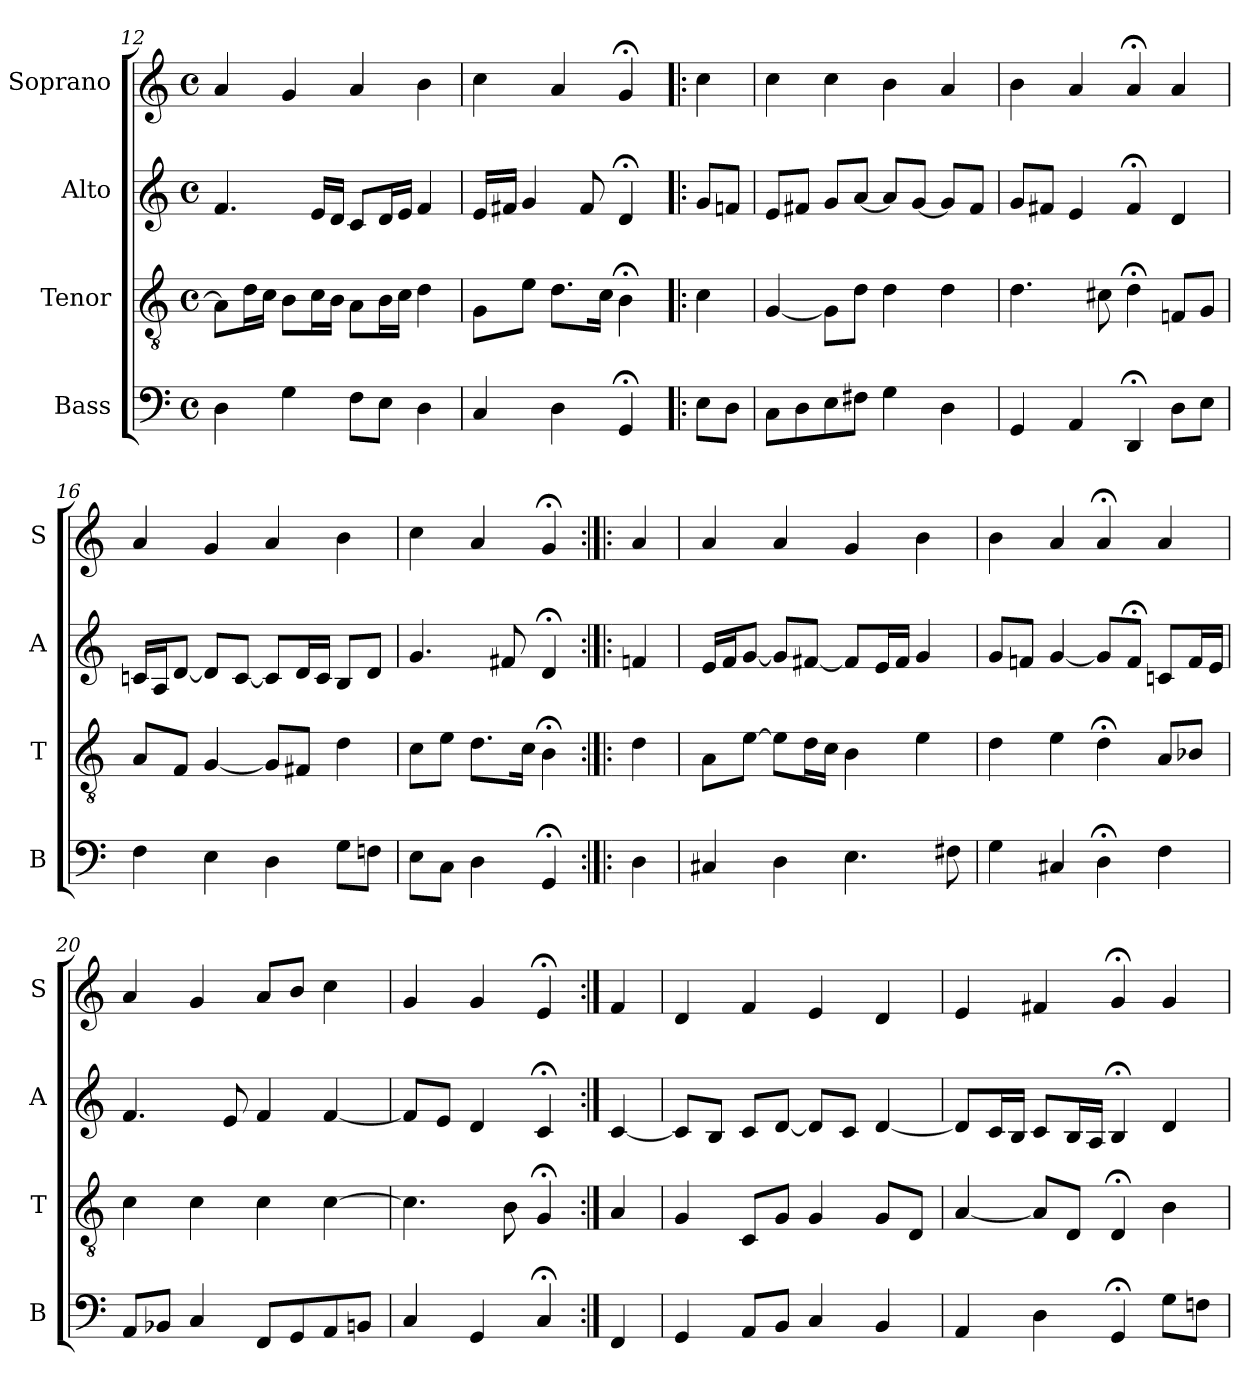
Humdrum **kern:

**kern	**kern	**kern	**kern
*part4	*part3	*part2	*part1
*staff4	*staff3	*staff2	*staff1
*I"Bass	*I"Tenor	*I"Alto	*I"Soprano
*I'B	*I'T	*I'A	*I'S
*clefF4	*clefGv2	*clefG2	*clefG2
*k[]	*k[]	*k[]	*k[]
*E:phr	*E:phr	*E:phr	*E:phr
*M4/4	*M4/4	*M4/4	*M4/4
*met(c)	*met(c)	*met(c)	*met(c)
=12	=12	=12	=12
4D	8AL]	4.f	4a
.	16dL	.	.
.	16cJJ	.	.
4G	8BL	.	4g
.	16cL	16eLL	.
.	16BJJ	16dJJ	.
8FL	8AL	8cL	4a
8EJ	16BL	16dL	.
.	16cJJ	16eJJ	.
4D	4d	4f	4b
=13	=13	=13	=13
4C	8GL	16eLL	4cc
.	.	16f#XJJ	.
.	8eJ	4g	.
4D	8.dL	.	4a
.	.	8f#	.
.	16cJk	.	.
4GG;<	4B;<i	4d;<i	4g;<
=!|:	=!|:	=!|:	=!|:
8EL	4ci	8giL	4cc
8DJ	.	8fnJ	.
=14	=14	=14	=14
8CL	[4G	8eL	4cc
8D	.	8f#XJ	.
8E	8GL]	8gL	4cc
8F#XJ	8dJ	[8aJ	.
4G	4d	8aL]	4b
.	.	[8gJ	.
4D	4d	8gL]	4a
.	.	8f#J	.
=15	=15	=15	=15
4GG	4.d	8gL	4b
.	.	8f#XJ	.
4AA	.	4e	4a
.	8c#X	.	.
4DD;<	4d;<	4f#;<	4a;<
8DL	8FnL	4d	4a
8EJ	8GJ	.	.
=16	=16	=16	=16
4F	8AL	16cnLL	4a
.	.	16AJ	.
.	8FJ	[8dJ	.
4E	[4G	8dL]	4g
.	.	[8cJ	.
4Di	8GL]	8cL]	4a
.	8F#XiJ	16dL	.
.	.	16cJJ	.
8GiL	4di	8BL	4b
8FnJ	.	8dJ	.
=17	=17	=17	=17
8EL	8cL	4.g	4cc
8CJ	8eJ	.	.
4D	8.dL	.	4a
.	.	8f#X	.
.	16cJk	.	.
4GG;<	4B;<i	4d;<	4g;<i
=:|!|:	=:|!|:	=:|!|:	=:|!|:
4D	4di	4fn	4ai
=18	=18	=18	=18
4C#X	8AL	16eLL	4a
.	.	16fJ	.
.	[8eJ	[8gJ	.
4D	8eL]	8gL]	4a
.	16dL	[8f#XJ	.
.	16cJJ	.	.
4.E	4Bi	8f#L]	4gi
.	.	16eL	.
.	.	16f#JJ	.
.	4ei	4g	4bi
8F#X	.	.	.
=19	=19	=19	=19
4G	4d	8gL	4b
.	.	8fnJ	.
4C#X	4e	[4g	4a
4D;<	4d;<	8gL]	4a;<
.	.	8f;<J	.
4F	8AiL	8cniL	4a
.	8B-XiJ	16fiL	.
.	.	16eJJ	.
=20	=20	=20	=20
8AAL	4c	4.f	4a
8BB-XJ	.	.	.
4C	4c	.	4g
.	.	8e	.
8FFL	4c	4f	8aL
8GG	.	.	8bJ
8AA	[4c	[4f	4cc
8BBnJ	.	.	.
=21	=21	=21	=21
4C	4.c]	8fL]	4g
.	.	8eJ	.
4GG	.	4d	4g
.	8B	.	.
4C;<	4G;<	4c;<	4e;<
=:|!	=:|!	=:|!	=:|!
4FF	4A	[4c	4f
=22	=22	=22	=22
4GG	4G	8cL]	4d
.	.	8BJ	.
8AAL	8CL	8cL	4f
8BBJ	8GJ	[8dJ	.
4C	4G	8dL]	4e
.	.	8cJ	.
4BB	8GL	[4d	4d
.	8DJ	.	.
=23	=23	=23	=23
4AA	[4A	8dL]	4e
.	.	16cL	.
.	.	16BJJ	.
4D	8AL]	8cL	4f#X
.	8DJ	16BL	.
.	.	16AJJ	.
4GG;<	4D;<	4B;<	4g;<
8GL	4B	4d	4g
8FnJ	.	.	.
=	=	=	=
*-	*-	*-	*-
